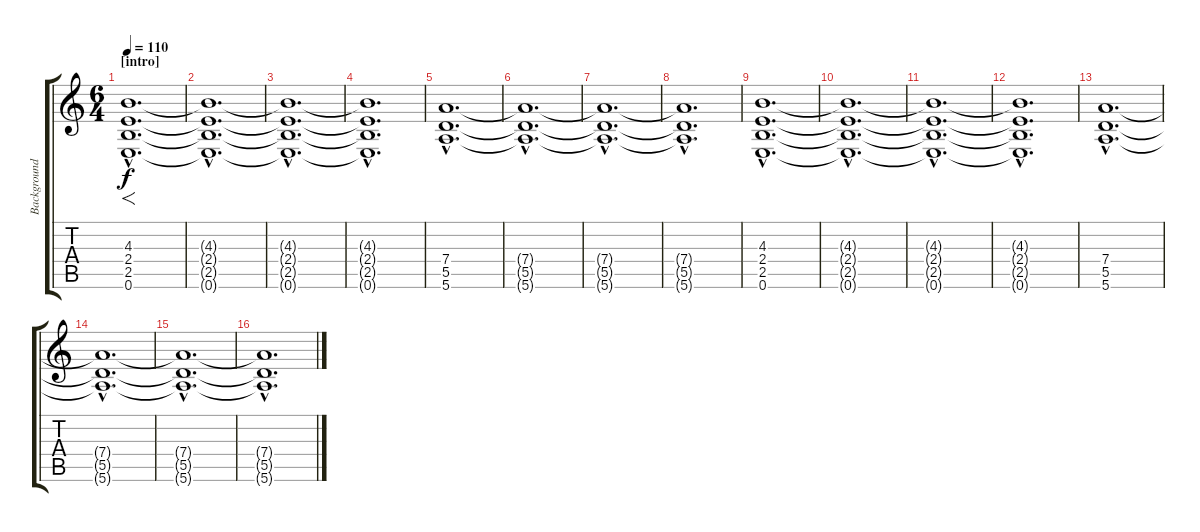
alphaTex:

\track ("Background Keyboard" "Background") {instrument pad2warm}
\staff {score tabs}
\tuning (E5 B4 G4 D4 A3 E3) {hide}
\ts (6 4)
\section ("" "[intro]")
\tempo 110
\clef g2
\ks c
(4.3{hac} 2.4{hac} 2.5{hac} 0.6{hac}).1{f d dy f instrument pad2warm} |
(4.3{hac t} 2.4{hac t} 2.5{hac t} 0.6{hac t}).1{d} |
(4.3{hac t} 2.4{hac t} 2.5{hac t} 0.6{hac t}).1{d} |
(4.3{hac t} 2.4{hac t} 2.5{hac t} 0.6{hac t}).1{d} |
(7.4{hac} 5.5{hac} 5.6{hac}).1{d} |
(7.4{hac t} 5.5{hac t} 5.6{hac t}).1{d} |
(7.4{hac t} 5.5{hac t} 5.6{hac t}).1{d} |
(7.4{hac t} 5.5{hac t} 5.6{hac t}).1{d} |
(4.3{hac} 2.4{hac} 2.5{hac} 0.6{hac}).1{d} |
(4.3{hac t} 2.4{hac t} 2.5{hac t} 0.6{hac t}).1{d} |
(4.3{hac t} 2.4{hac t} 2.5{hac t} 0.6{hac t}).1{d} |
(4.3{hac t} 2.4{hac t} 2.5{hac t} 0.6{hac t}).1{d} |
(7.4{hac} 5.5{hac} 5.6{hac}).1{d} |
(7.4{hac t} 5.5{hac t} 5.6{hac t}).1{d} |
(7.4{hac t} 5.5{hac t} 5.6{hac t}).1{d} |
(7.4{hac t} 5.5{hac t} 5.6{hac t}).1{d}
